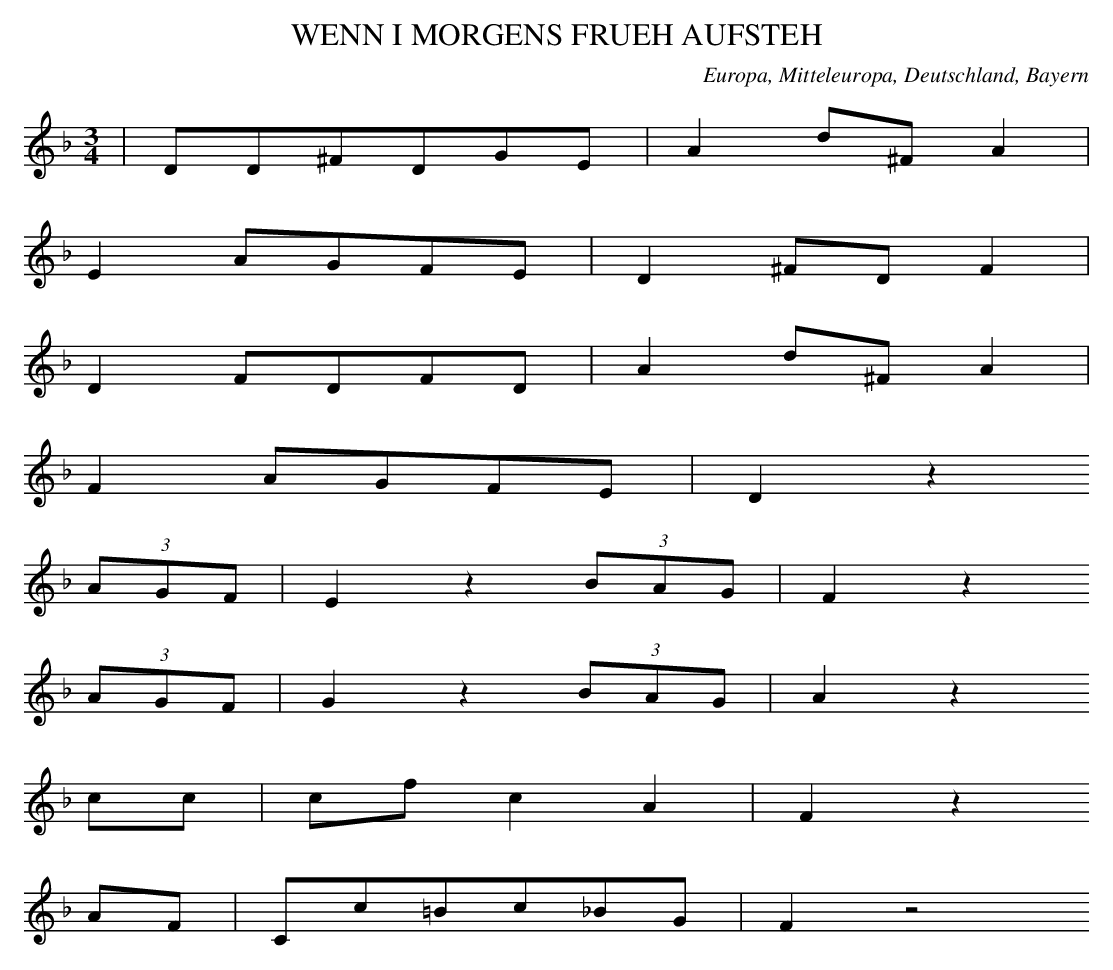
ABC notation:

X:1
T: WENN I MORGENS FRUEH AUFSTEH
O: Europa, Mitteleuropa, Deutschland, Bayern
M: 3/4
L: 1/8
K: F
 | DD^FDGE | A2d^FA2 |
E2AGFE | D2^FDF2 |
D2FDFD | A2d^FA2 |
F2AGFE | D2z2
(3AGF | E2z2(3BAG | F2z2
(3AGF | G2z2(3BAG | A2z2
cc | cfc2A2 | F2z2
AF | Cc=Bc_BG | F2z4
